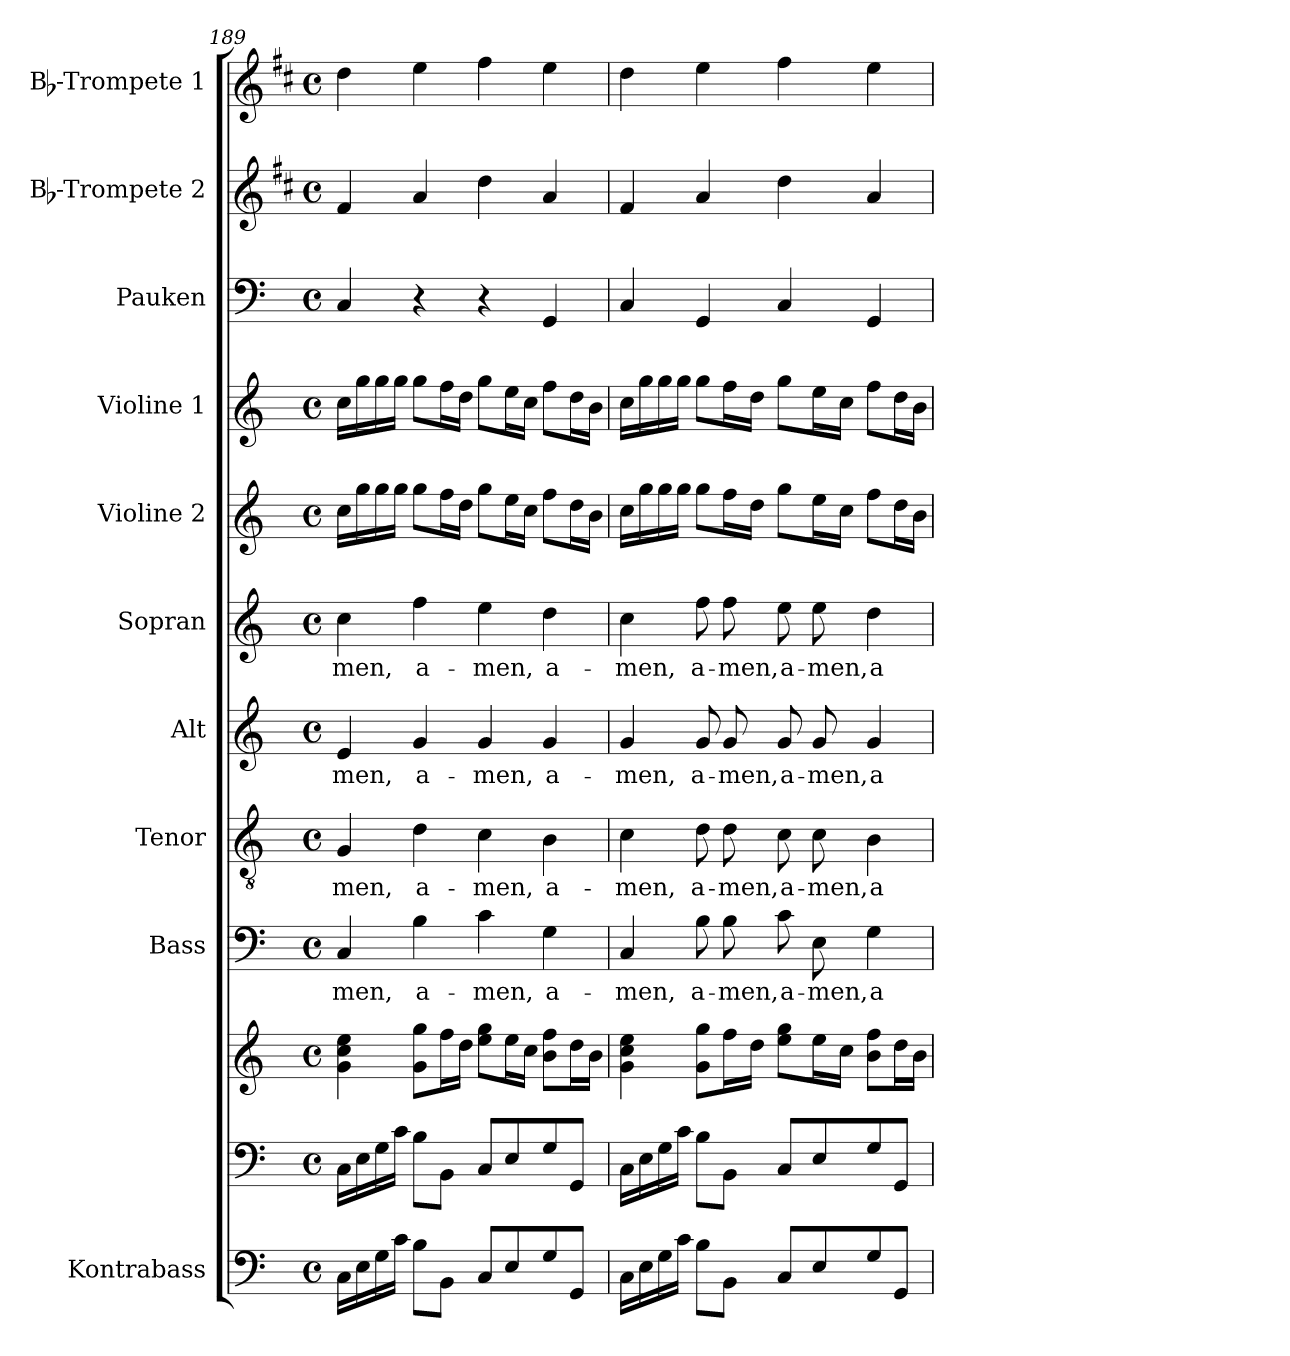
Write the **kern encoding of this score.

**kern	**kern	**kern	**kern	**text	**kern	**text	**kern	**text	**kern	**text	**kern	**kern	**kern	**kern	**kern
*part11	*part10	*part10	*part9	*part9	*part8	*part8	*part7	*part7	*part6	*part6	*part5	*part4	*part3	*part2	*part1
*staff12	*staff11	*staff10	*staff9	*staff9	*staff8	*staff8	*staff7	*staff7	*staff6	*staff6	*staff5	*staff4	*staff3	*staff2	*staff1
*I"Kontrabass	*	*	*I"Bass	*	*I"Tenor	*	*I"Alt	*	*I"Sopran	*	*I"Violine 2	*I"Violine 1	*I"Pauken	*I"Bb-Trompete 2	*I"Bb-Trompete 1
*I'Kb.	*	*	*I'B.	*	*I'T.	*	*I'A.	*	*I'S.	*	*I'Vl. 2	*I'Vl. 1	*I'Pk.	*I'Bb Trp. 2	*I'Bb Trp. 1
*clefF4	*clefF4	*clefG2	*clefF4	*	*clefGv2	*	*clefG2	*	*clefG2	*	*clefG2	*clefG2	*clefF4	*clefG2	*clefG2
*ITrd7c12	*	*	*	*	*	*	*	*	*	*	*	*	*	*ITrd1c2	*ITrd1c2
*k[]	*k[]	*k[]	*k[]	*	*k[]	*	*k[]	*	*k[]	*	*k[]	*k[]	*k[]	*k[]	*k[]
*C:	*C:	*C:	*C:	*	*C:	*	*C:	*	*C:	*	*C:	*C:	*C:	*C:	*C:
*M4/4	*M4/4	*M4/4	*M4/4	*	*M4/4	*	*M4/4	*	*M4/4	*	*M4/4	*M4/4	*M4/4	*M4/4	*M4/4
*met(c)	*met(c)	*met(c)	*met(c)	*	*met(c)	*	*met(c)	*	*met(c)	*	*met(c)	*met(c)	*met(c)	*met(c)	*met(c)
=189	=189	=189	=189	=189	=189	=189	=189	=189	=189	=189	=189	=189	=189	=189	=189
!	!	!	!	!LO:LY:b	!	!LO:LY:b	!	!LO:LY:b	!	!LO:LY:b	!	!	!	!	!
16CC\LL	16C\LL	4g\ 4cc\ 4ee\	4C/	-men,	4G/	-men,	4e/	-men,	4cc\	-men,	16cc\LL	16cc\LL	4C/	4e/	4cc\
16EE\	16E\	.	.	.	.	.	.	.	.	.	16gg\	16gg\	.	.	.
16GG\	16G\	.	.	.	.	.	.	.	.	.	16gg\	16gg\	.	.	.
16C\JJ	16c\JJ	.	.	.	.	.	.	.	.	.	16gg\JJ	16gg\JJ	.	.	.
!	!	!	!	!LO:LY:b	!	!LO:LY:b	!	!LO:LY:b	!	!LO:LY:b	!	!	!	!	!
8BB\L	8B\L	8g\ 8gg\L	4B\	a-	4d\	a-	4g/	a-	4ff\	a-	8gg\L	8gg\L	4r	4g/	4dd\
8BBB\J	8BB\J	16ff\L	.	.	.	.	.	.	.	.	16ff\L	16ff\L	.	.	.
.	.	16dd\JJ	.	.	.	.	.	.	.	.	16dd\JJ	16dd\JJ	.	.	.
!	!	!	!	!LO:LY:b	!	!LO:LY:b	!	!LO:LY:b	!	!LO:LY:b	!	!	!	!	!
8CC/L	8C/L	8ee\ 8gg\L	4c\	-men,	4c\	-men,	4g/	-men,	4ee\	-men,	8gg\L	8gg\L	4r	4cc\	4ee\
8EE/	8E/	16ee\L	.	.	.	.	.	.	.	.	16ee\L	16ee\L	.	.	.
.	.	16cc\JJ	.	.	.	.	.	.	.	.	16cc\JJ	16cc\JJ	.	.	.
!	!	!	!	!LO:LY:b	!	!LO:LY:b	!	!LO:LY:b	!	!LO:LY:b	!	!	!	!	!
8GG/	8G/	8b\ 8ff\L	4G\	a-	4B\	a-	4g/	a-	4dd\	a-	8ff\L	8ff\L	4GG/	4g/	4dd\
8GGG/J	8GG/J	16dd\L	.	.	.	.	.	.	.	.	16dd\L	16dd\L	.	.	.
.	.	16b\JJ	.	.	.	.	.	.	.	.	16b\JJ	16b\JJ	.	.	.
=190	=190	=190	=190	=190	=190	=190	=190	=190	=190	=190	=190	=190	=190	=190	=190
!	!	!	!	!LO:LY:b	!	!LO:LY:b	!	!LO:LY:b	!	!LO:LY:b	!	!	!	!	!
16CC\LL	16C\LL	4g\ 4cc\ 4ee\	4C/	-men,	4c\	-men,	4g/	-men,	4cc\	-men,	16cc\LL	16cc\LL	4C/	4e/	4cc\
16EE\	16E\	.	.	.	.	.	.	.	.	.	16gg\	16gg\	.	.	.
16GG\	16G\	.	.	.	.	.	.	.	.	.	16gg\	16gg\	.	.	.
16C\JJ	16c\JJ	.	.	.	.	.	.	.	.	.	16gg\JJ	16gg\JJ	.	.	.
!	!	!	!	!LO:LY:b	!	!LO:LY:b	!	!LO:LY:b	!	!LO:LY:b	!	!	!	!	!
8BB\L	8B\L	8g\ 8gg\L	8B\	a-	8d\	a-	8g/	a-	8ff\	a-	8gg\L	8gg\L	4GG/	4g/	4dd\
!	!	!	!	!LO:LY:b	!	!LO:LY:b	!	!LO:LY:b	!	!LO:LY:b	!	!	!	!	!
8BBB\J	8BB\J	16ff\L	8B\	-men,	8d\	-men,	8g/	-men,	8ff\	-men,	16ff\L	16ff\L	.	.	.
.	.	16dd\JJ	.	.	.	.	.	.	.	.	16dd\JJ	16dd\JJ	.	.	.
!	!	!	!	!LO:LY:b	!	!LO:LY:b	!	!LO:LY:b	!	!LO:LY:b	!	!	!	!	!
8CC/L	8C/L	8ee\ 8gg\L	8c\	a-	8c\	a-	8g/	a-	8ee\	a-	8gg\L	8gg\L	4C/	4cc\	4ee\
!	!	!	!	!LO:LY:b	!	!LO:LY:b	!	!LO:LY:b	!	!LO:LY:b	!	!	!	!	!
8EE/	8E/	16ee\L	8E\	-men,	8c\	-men,	8g/	-men,	8ee\	-men,	16ee\L	16ee\L	.	.	.
.	.	16cc\JJ	.	.	.	.	.	.	.	.	16cc\JJ	16cc\JJ	.	.	.
!	!	!	!	!LO:LY:b	!	!LO:LY:b	!	!LO:LY:b	!	!LO:LY:b	!	!	!	!	!
8GG/	8G/	8b\ 8ff\L	4G\	a-	4B\	a-	4g/	a-	4dd\	a-	8ff\L	8ff\L	4GG/	4g/	4dd\
8GGG/J	8GG/J	16dd\L	.	.	.	.	.	.	.	.	16dd\L	16dd\L	.	.	.
.	.	16b\JJ	.	.	.	.	.	.	.	.	16b\JJ	16b\JJ	.	.	.
=	=	=	=	=	=	=	=	=	=	=	=	=	=	=	=
*-	*-	*-	*-	*-	*-	*-	*-	*-	*-	*-	*-	*-	*-	*-	*-
